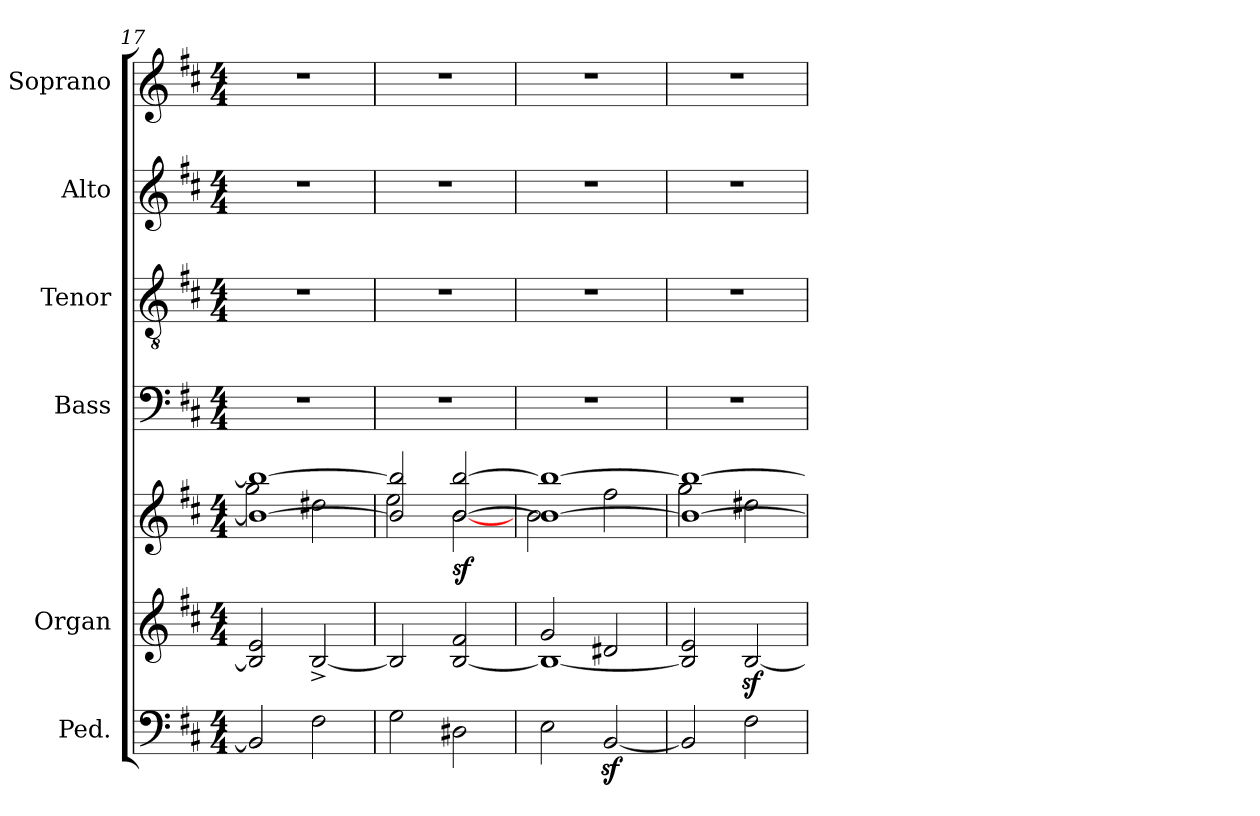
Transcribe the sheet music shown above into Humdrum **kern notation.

**kern	**kern	**kern	**dynam	**kern	**kern	**kern	**kern
*part6	*part5	*part5	*part5	*part4	*part3	*part2	*part1
*staff7	*staff6	*staff5	*staff5/6	*staff4	*staff3	*staff2	*staff1
*I"Ped.	*I"Organ	*	*	*I"Bass	*I"Tenor	*I"Alto	*I"Soprano
*	*	*	*	*I'B.	*I'T.	*I'A.	*I'S.
*clefF4	*clefG2	*clefG2	*	*clefF4	*clefGv2	*clefG2	*clefG2
*	*	*	*	*	*ITrd7c12	*	*
*k[f#c#]	*k[f#c#]	*k[f#c#]	*	*k[f#c#]	*k[f#c#]	*k[f#c#]	*k[f#c#]
*D:	*D:	*D:	*	*D:	*D:	*D:	*D:
*M4/4	*M4/4	*M4/4	*	*M4/4	*M4/4	*M4/4	*M4/4
=17	=17	=17	=17	=17	=17	=17	=17
*	*	*^	*	*	*	*	*
2BBi/]	2Bi/] 2ei	1bi_ 1bbi_	2ggi\	.	1r	1r	1r	1r
2F#i\	[2B^i/	.	2dd#Xi\	.	.	.	.	.
=18	=18	=18	=18	=18	=18	=18	=18	=18
2Gi\	2Bi/]	2bi/] 2bbi]	2eei\	.	1r	1r	1r	1r
2D#Xi\	[2Bi/ 2f#i	[2bi/ [2bbi	[2bi\	sf	.	.	.	.
=19	=19	=19	=19	=19	=19	=19	=19	=19
*	*^	*	*	*	*	*	*	*
2Ei\	2gi/	1Bi_	1bi_ 1bbi_	2bi\	.	1r	1r	1r	1r
[2BBzi/	2d#Xi/	.	.	2ff#i\	.	.	.	.	.
*	*v	*v	*	*	*	*	*	*	*
=20	=20	=20	=20	=20	=20	=20	=20	=20
2BBi/]	2Bi/] 2ei	1bi_ 1bbi_	2ggi\	.	1r	1r	1r	1r
2F#i\	[2Bzi/	.	2dd#Xi\	.	.	.	.	.
*	*	*v	*v	*	*	*	*	*
=	=	=	=	=	=	=	=
*-	*-	*-	*-	*-	*-	*-	*-
